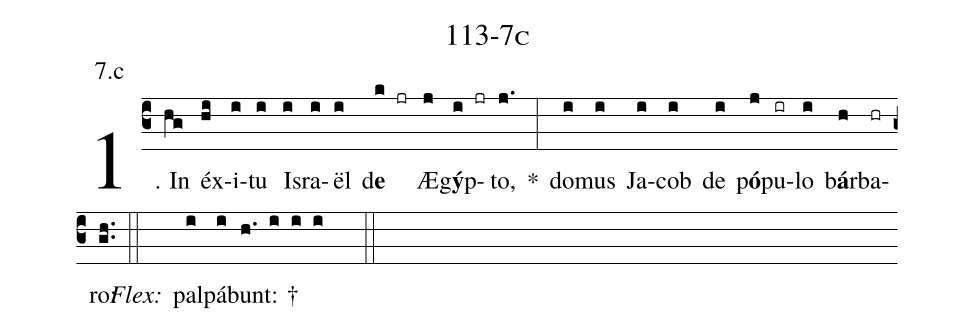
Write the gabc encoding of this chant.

name: 113-7c;
annotation: 7.c;
%%
(c3)1. In(hg) éx(hi)i(i)tu(i) Is(i)ra(i)ël(i) d<b>e</b>(k jr) Æ(j)g<b>ý</b>p(i jr)to,(j.) *(:) do(i)mus(i) Ja(i)cob(i) de(i) p<b>ó</b>(j)pu(ir)lo(i) b<b>á</b>r(h)ba(hr)ro:(gh..) (::)
<i>Flex:</i>()  pal(i)pá(i)bunt: †(h. i i i  ::)
